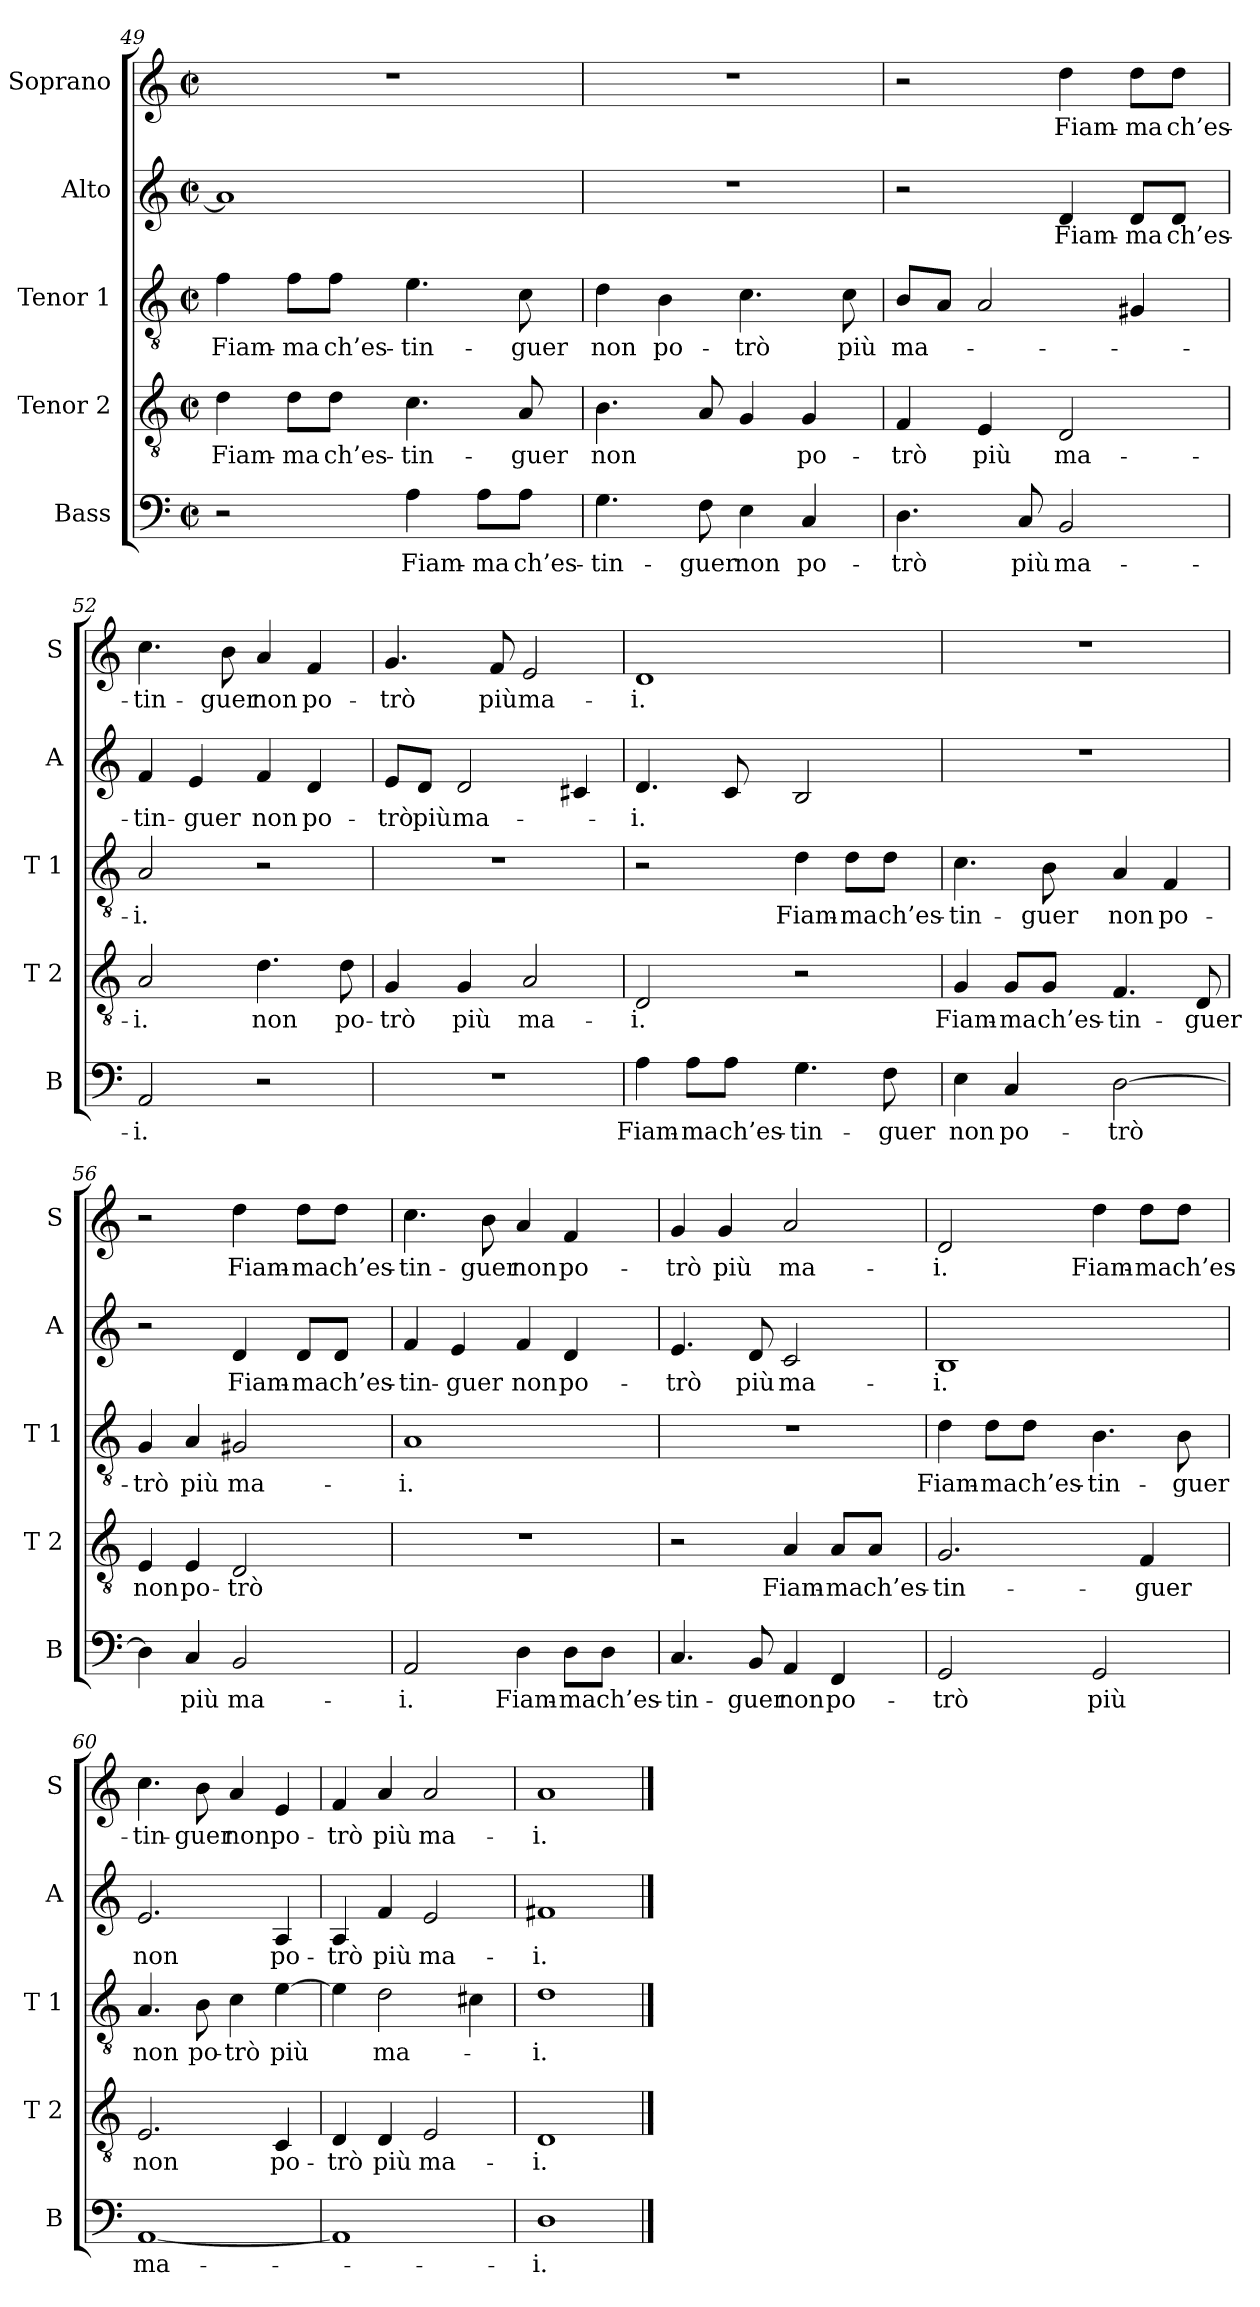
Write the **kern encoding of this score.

**kern	**text	**kern	**text	**kern	**text	**kern	**text	**kern	**text
*part5	*part5	*part4	*part4	*part3	*part3	*part2	*part2	*part1	*part1
*staff5	*staff5	*staff4	*staff4	*staff3	*staff3	*staff2	*staff2	*staff1	*staff1
*I"Bass	*	*I"Tenor 2	*	*I"Tenor 1	*	*I"Alto	*	*I"Soprano	*
*I'B	*	*I'T 2	*	*I'T 1	*	*I'A	*	*I'S	*
*clefF4	*	*clefGv2	*	*clefGv2	*	*clefG2	*	*clefG2	*
*k[]	*	*k[]	*	*k[]	*	*k[]	*	*k[]	*
*C:	*	*C:	*	*C:	*	*C:	*	*C:	*
*M2/2	*	*M2/2	*	*M2/2	*	*M2/2	*	*M2/2	*
*met(c|)	*	*met(c|)	*	*met(c|)	*	*met(c|)	*	*met(c|)	*
=49	=49	=49	=49	=49	=49	=49	=49	=49	=49
!	!	!	!LO:LY:b	!	!LO:LY:b	!	!	!	!
2r	.	4d\	Fiam-	4f\	Fiam-	1a]	.	1r	.
!	!	!	!LO:LY:b	!	!LO:LY:b	!	!	!	!
.	.	8d\L	-ma	8f\L	-ma	.	.	.	.
!	!	!	!LO:LY:b	!	!LO:LY:b	!	!	!	!
.	.	8d\J	ch’es-	8f\J	ch’es-	.	.	.	.
!	!LO:LY:b	!	!LO:LY:b	!	!LO:LY:b	!	!	!	!
4A\	Fiam-	4.c\	-tin-	4.e\	-tin-	.	.	.	.
!	!LO:LY:b	!	!	!	!	!	!	!	!
8A\L	-ma	.	.	.	.	.	.	.	.
!	!LO:LY:b	!	!LO:LY:b	!	!LO:LY:b	!	!	!	!
8A\J	ch’es-	8A/	-guer	8c\	-guer	.	.	.	.
=50	=50	=50	=50	=50	=50	=50	=50	=50	=50
!	!LO:LY:b	!	!LO:LY:b	!	!LO:LY:b	!	!	!	!
4.G\	-tin-	4.B\	non	4d\	non	1r	.	1r	.
!	!	!	!	!	!LO:LY:b	!	!	!	!
.	.	.	.	4B\	po-	.	.	.	.
!	!LO:LY:b	!	!	!	!	!	!	!	!
8F\	-guer	8A/	.	.	.	.	.	.	.
!	!LO:LY:b	!	!	!	!LO:LY:b	!	!	!	!
4E\	non	4G/	.	4.c\	-trò	.	.	.	.
!	!LO:LY:b	!	!LO:LY:b	!	!	!	!	!	!
4C/	po-	4G/	po-	.	.	.	.	.	.
!	!	!	!	!	!LO:LY:b	!	!	!	!
.	.	.	.	8c\	più	.	.	.	.
!!LO:LB:g=z
=51	=51	=51	=51	=51	=51	=51	=51	=51	=51
!	!LO:LY:b	!	!LO:LY:b	!	!LO:LY:b	!	!	!	!
4.D\	-trò	4F/	-trò	8B/L	ma-	2r	.	2r	.
.	.	.	.	8A/J	.	.	.	.	.
!	!	!	!LO:LY:b	!	!	!	!	!	!
.	.	4E/	più	2A/	.	.	.	.	.
!	!LO:LY:b	!	!	!	!	!	!	!	!
8C/	più	.	.	.	.	.	.	.	.
!	!LO:LY:b	!	!LO:LY:b	!	!	!	!LO:LY:b	!	!LO:LY:b
2BB/	ma-	2D/	ma-	.	.	4d/	Fiam-	4dd\	Fiam-
!	!	!	!	!	!	!	!LO:LY:b	!	!LO:LY:b
.	.	.	.	4G#X/	.	8d/L	-ma	8dd\L	-ma
!	!	!	!	!	!	!	!LO:LY:b	!	!LO:LY:b
.	.	.	.	.	.	8d/J	ch’es-	8dd\J	ch’es-
=52	=52	=52	=52	=52	=52	=52	=52	=52	=52
!	!LO:LY:b	!	!LO:LY:b	!	!LO:LY:b	!	!LO:LY:b	!	!LO:LY:b
2AA/	-i.	2A/	-i.	2A/	-i.	4f/	-tin-	4.cc\	-tin-
!	!	!	!	!	!	!	!LO:LY:b	!	!
.	.	.	.	.	.	4e/	-guer	.	.
!	!	!	!	!	!	!	!	!	!LO:LY:b
.	.	.	.	.	.	.	.	8b\	-guer
!	!	!	!LO:LY:b	!	!	!	!LO:LY:b	!	!LO:LY:b
2r	.	4.d\	non	2r	.	4f/	non	4a/	non
!	!	!	!	!	!	!	!LO:LY:b	!	!LO:LY:b
.	.	.	.	.	.	4d/	po-	4f/	po-
!	!	!	!LO:LY:b	!	!	!	!	!	!
.	.	8d\	po-	.	.	.	.	.	.
=53	=53	=53	=53	=53	=53	=53	=53	=53	=53
!	!	!	!LO:LY:b	!	!	!	!LO:LY:b	!	!LO:LY:b
1r	.	4G/	-trò	1r	.	8e/L	-trò	4.g/	-trò
!	!	!	!	!	!	!	!LO:LY:b	!	!
.	.	.	.	.	.	8d/J	più	.	.
!	!	!	!LO:LY:b	!	!	!	!LO:LY:b	!	!
.	.	4G/	più	.	.	2d/	ma-	.	.
!	!	!	!	!	!	!	!	!	!LO:LY:b
.	.	.	.	.	.	.	.	8f/	più
!	!	!	!LO:LY:b	!	!	!	!	!	!LO:LY:b
.	.	2A/	ma-	.	.	.	.	2e/	ma-
.	.	.	.	.	.	4c#X/	.	.	.
=54	=54	=54	=54	=54	=54	=54	=54	=54	=54
!	!LO:LY:b	!	!LO:LY:b	!	!	!	!LO:LY:b	!	!LO:LY:b
4A\	Fiam-	2D/	-i.	2r	.	4.d/	-i.	1d	-i.
!	!LO:LY:b	!	!	!	!	!	!	!	!
8A\L	-ma	.	.	.	.	.	.	.	.
!	!LO:LY:b	!	!	!	!	!	!	!	!
8A\J	ch’es-	.	.	.	.	8c/	.	.	.
!	!LO:LY:b	!	!	!	!LO:LY:b	!	!	!	!
4.G\	-tin-	2r	.	4d\	Fiam-	2B/	.	.	.
!	!	!	!	!	!LO:LY:b	!	!	!	!
.	.	.	.	8d\L	-ma	.	.	.	.
!	!LO:LY:b	!	!	!	!LO:LY:b	!	!	!	!
8F\	-guer	.	.	8d\J	ch’es-	.	.	.	.
!!LO:LB:g=z
=55	=55	=55	=55	=55	=55	=55	=55	=55	=55
!	!LO:LY:b	!	!LO:LY:b	!	!LO:LY:b	!	!	!	!
4E\	non	4G/	Fiam-	4.c\	-tin-	1r	.	1r	.
!	!LO:LY:b	!	!LO:LY:b	!	!	!	!	!	!
4C/	po-	8G/L	-ma	.	.	.	.	.	.
!	!	!	!LO:LY:b	!	!LO:LY:b	!	!	!	!
.	.	8G/J	ch’es-	8B\	-guer	.	.	.	.
!	!LO:LY:b	!	!LO:LY:b	!	!LO:LY:b	!	!	!	!
[2D\	-trò	4.F/	-tin-	4A/	non	.	.	.	.
!	!	!	!	!	!LO:LY:b	!	!	!	!
.	.	.	.	4F/	po-	.	.	.	.
!	!	!	!LO:LY:b	!	!	!	!	!	!
.	.	8D/	-guer	.	.	.	.	.	.
=56	=56	=56	=56	=56	=56	=56	=56	=56	=56
!	!	!	!LO:LY:b	!	!LO:LY:b	!	!	!	!
4D\]	.	4E/	non	4G/	-trò	2r	.	2r	.
!	!LO:LY:b	!	!LO:LY:b	!	!LO:LY:b	!	!	!	!
4C/	più	4E/	po-	4A/	più	.	.	.	.
!	!LO:LY:b	!	!LO:LY:b	!	!LO:LY:b	!	!LO:LY:b	!	!LO:LY:b
2BB/	ma-	2D/	-trò	2G#X/	ma-	4d/	Fiam-	4dd\	Fiam-
!	!	!	!	!	!	!	!LO:LY:b	!	!LO:LY:b
.	.	.	.	.	.	8d/L	-ma	8dd\L	-ma
!	!	!	!	!	!	!	!LO:LY:b	!	!LO:LY:b
.	.	.	.	.	.	8d/J	ch’es-	8dd\J	ch’es-
=57	=57	=57	=57	=57	=57	=57	=57	=57	=57
!	!LO:LY:b	!	!	!	!LO:LY:b	!	!LO:LY:b	!	!LO:LY:b
2AA/	-i.	1r	.	1A	-i.	4f/	-tin-	4.cc\	-tin-
!	!	!	!	!	!	!	!LO:LY:b	!	!
.	.	.	.	.	.	4e/	-guer	.	.
!	!	!	!	!	!	!	!	!	!LO:LY:b
.	.	.	.	.	.	.	.	8b\	-guer
!	!LO:LY:b	!	!	!	!	!	!LO:LY:b	!	!LO:LY:b
4D\	Fiam-	.	.	.	.	4f/	non	4a/	non
!	!LO:LY:b	!	!	!	!	!	!LO:LY:b	!	!LO:LY:b
8D\L	-ma	.	.	.	.	4d/	po-	4f/	po-
!	!LO:LY:b	!	!	!	!	!	!	!	!
8D\J	ch’es-	.	.	.	.	.	.	.	.
=58	=58	=58	=58	=58	=58	=58	=58	=58	=58
!	!LO:LY:b	!	!	!	!	!	!LO:LY:b	!	!LO:LY:b
4.C/	-tin-	2r	.	1r	.	4.e/	-trò	4g/	-trò
!	!	!	!	!	!	!	!	!	!LO:LY:b
.	.	.	.	.	.	.	.	4g/	più
!	!LO:LY:b	!	!	!	!	!	!LO:LY:b	!	!
8BB/	-guer	.	.	.	.	8d/	più	.	.
!	!LO:LY:b	!	!LO:LY:b	!	!	!	!LO:LY:b	!	!LO:LY:b
4AA/	non	4A/	Fiam-	.	.	2c/	ma-	2a/	ma-
!	!LO:LY:b	!	!LO:LY:b	!	!	!	!	!	!
4FF/	po-	8A/L	-ma	.	.	.	.	.	.
!	!	!	!LO:LY:b	!	!	!	!	!	!
.	.	8A/J	ch’es-	.	.	.	.	.	.
!!LO:PB:g=z
=59	=59	=59	=59	=59	=59	=59	=59	=59	=59
!	!LO:LY:b	!	!LO:LY:b	!	!LO:LY:b	!	!LO:LY:b	!	!LO:LY:b
2GG/	-trò	2.G/	-tin-	4d\	Fiam-	1B	-i.	2d/	-i.
!	!	!	!	!	!LO:LY:b	!	!	!	!
.	.	.	.	8d\L	-ma	.	.	.	.
!	!	!	!	!	!LO:LY:b	!	!	!	!
.	.	.	.	8d\J	ch’es-	.	.	.	.
!	!LO:LY:b	!	!	!	!LO:LY:b	!	!	!	!LO:LY:b
2GG/	più	.	.	4.B\	-tin-	.	.	4dd\	Fiam-
!	!	!	!LO:LY:b	!	!	!	!	!	!LO:LY:b
.	.	4F/	-guer	.	.	.	.	8dd\L	-ma
!	!	!	!	!	!LO:LY:b	!	!	!	!LO:LY:b
.	.	.	.	8B\	-guer	.	.	8dd\J	ch’es-
=60	=60	=60	=60	=60	=60	=60	=60	=60	=60
!	!LO:LY:b	!	!LO:LY:b	!	!LO:LY:b	!	!LO:LY:b	!	!LO:LY:b
[1AA	ma-	2.E/	non	4.A/	non	2.e/	non	4.cc\	-tin-
!	!	!	!	!	!LO:LY:b	!	!	!	!LO:LY:b
.	.	.	.	8B\	po-	.	.	8b\	-guer
!	!	!	!	!	!LO:LY:b	!	!	!	!LO:LY:b
.	.	.	.	4c\	-trò	.	.	4a/	non
!	!	!	!LO:LY:b	!	!LO:LY:b	!	!LO:LY:b	!	!LO:LY:b
.	.	4C/	po-	[4e\	più	4A/	po-	4e/	po-
=61	=61	=61	=61	=61	=61	=61	=61	=61	=61
!	!	!	!LO:LY:b	!	!	!	!LO:LY:b	!	!LO:LY:b
1AA]	.	4D/	-trò	4e\]	.	4A/	-trò	4f/	-trò
!	!	!	!LO:LY:b	!	!LO:LY:b	!	!LO:LY:b	!	!LO:LY:b
.	.	4D/	più	2d\	ma-	4f/	più	4a/	più
!	!	!	!LO:LY:b	!	!	!	!LO:LY:b	!	!LO:LY:b
.	.	2E/	ma-	.	.	2e/	ma-	2a/	ma-
.	.	.	.	4c#X\	.	.	.	.	.
=62	=62	=62	=62	=62	=62	=62	=62	=62	=62
!	!LO:LY:b	!	!LO:LY:b	!	!LO:LY:b	!	!LO:LY:b	!	!LO:LY:b
1D	-i.	1D	-i.	1d	-i.	1f#X	-i.	1a	-i.
==	==	==	==	==	==	==	==	==	==
*-	*-	*-	*-	*-	*-	*-	*-	*-	*-
